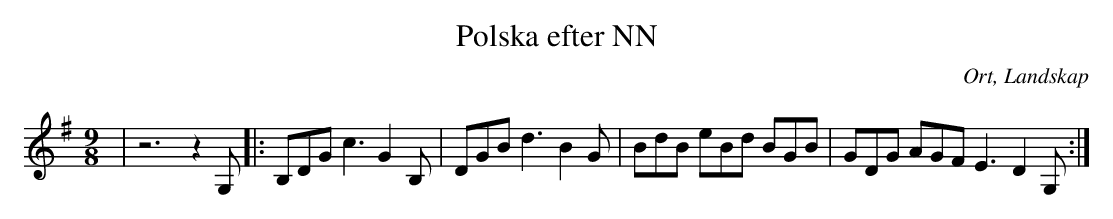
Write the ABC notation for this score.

X:1
T:Polska efter NN
O:Ort, Landskap
M:9/8
L:1/8
K:G
| z6 z2 G, |: B,DG c3 G2 B, | DGB d3 B2 G | BdB eBd BGB | GDG AGF E3 D2 G, :|
